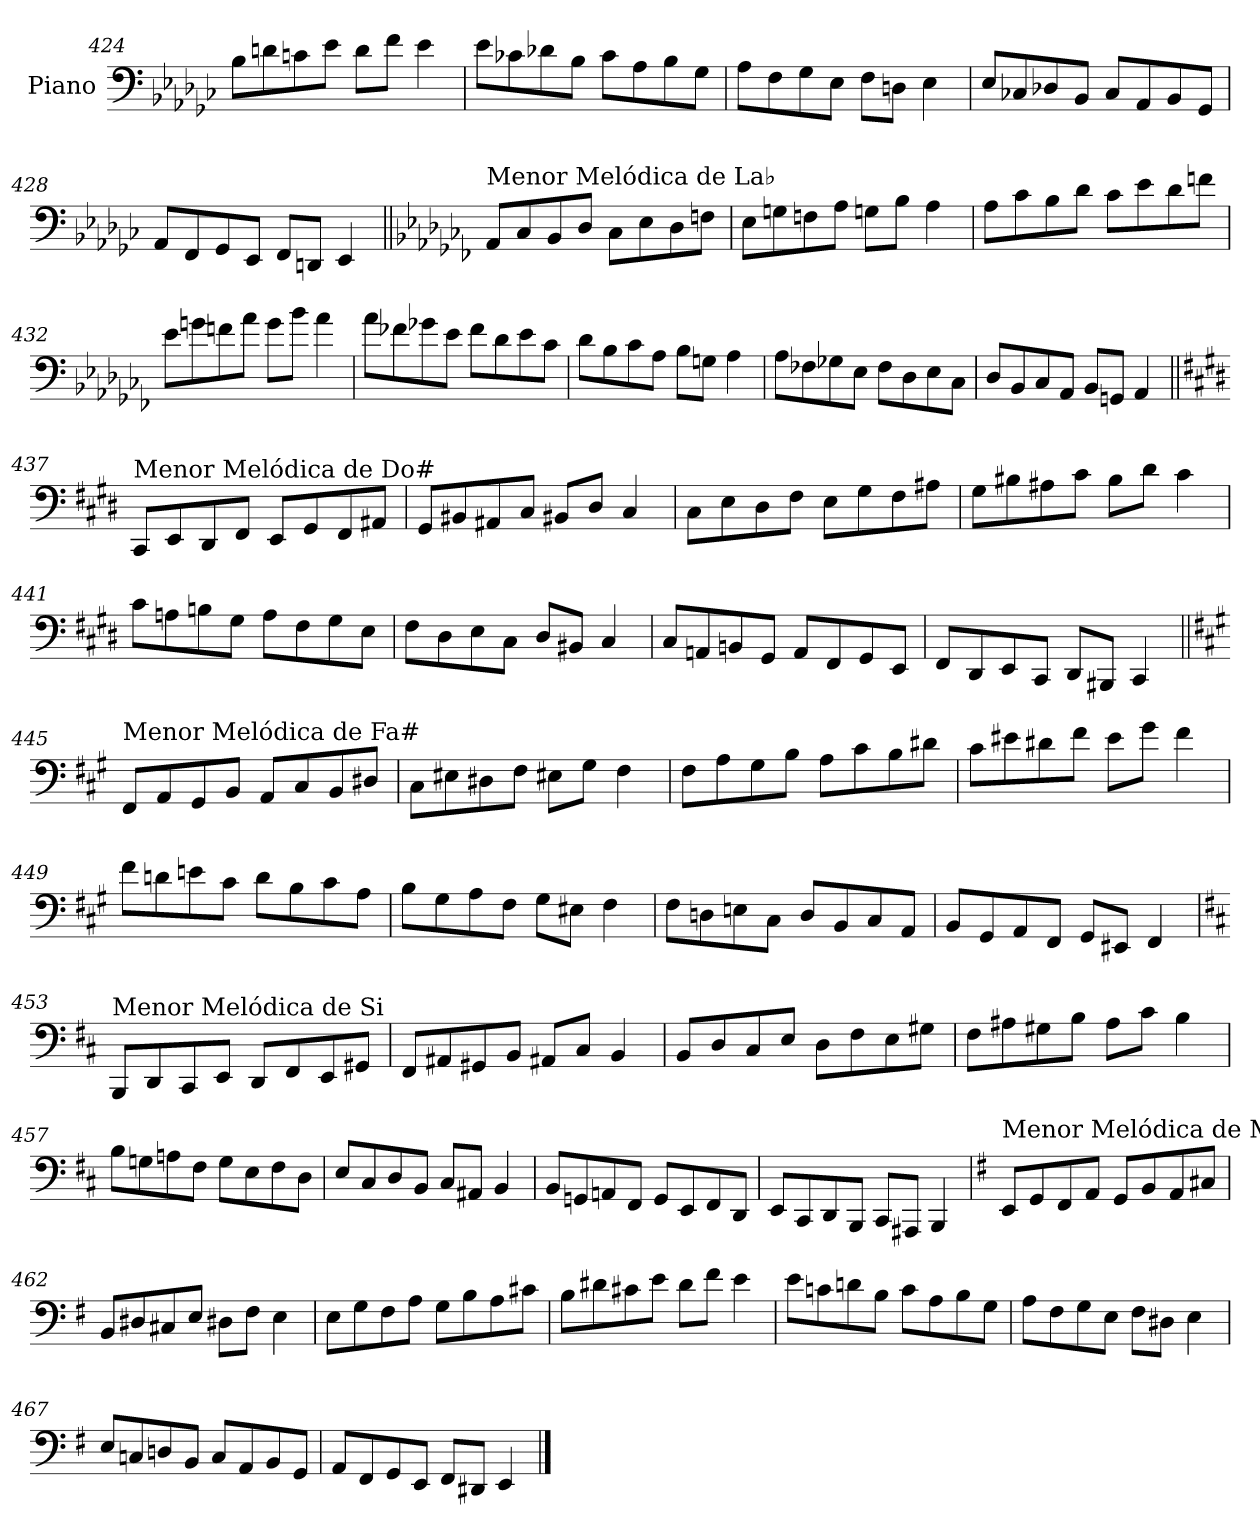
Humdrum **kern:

**kern
*part1
*staff1
*I"Piano
*I'Pno.
*clefF4
*k[b-e-a-d-g-c-]
=424
8B-\L
8dn\
8cn\
8e-\J
8d\L
8f\J
4e-\
!!LO:LB:g=z
=425
8e-\L
8c-X\
8d-X\
8B-\J
8c-\L
8A-\
8B-\
8G-\J
=426
8A-\L
8F\
8G-\
8E-\J
8F\L
8Dn\J
4E-\
=427
8E-/L
8C-X/
8D-X/
8BB-/J
8C-/L
8AA-/
8BB-/
8GG-/J
=428
8AA-/L
8FF/
8GG-/
8EE-/J
8FF/L
8DDn/J
4EE-/
!!LO:LB:g=z
=429||
*k[b-e-a-d-g-c-f-]
!LO:TX:a:t=Menor Melódica de La♭
8AA-/L
8C-/
8BB-/
8D-/J
8C-\L
8E-\
8D-\
8Fn\J
=430
8E-\L
8Gn\
8Fn\
8A-\J
8Gn\L
8B-\J
4A-\
=431
8A-\L
8c-\
8B-\
8d-\J
8c-\L
8e-\
8d-\
8fn\J
=432
8e-\L
8gn\
8fn\
8a-\J
8g\L
8b-\J
4a-\
!!LO:LB:g=z
=433
8a-\L
8f-X\
8g-X\
8e-\J
8f-\L
8d-\
8e-\
8c-\J
=434
8d-\L
8B-\
8c-\
8A-\J
8B-\L
8Gn\J
4A-\
=435
8A-\L
8F-X\
8G-X\
8E-\J
8F-\L
8D-\
8E-\
8C-\J
=436
8D-/L
8BB-/
8C-/
8AA-/J
8BB-/L
8GGn/J
4AA-/
!!LO:PB:g=z
=437||
*k[f#c#g#d#]
!LO:TX:a:t=Menor Melódica de Do#
8CC#/L
8EE/
8DD#/
8FF#/J
8EE/L
8GG#/
8FF#/
8AA#X/J
=438
8GG#/L
8BB#X/
8AA#X/
8C#/J
8BB#X/L
8D#/J
4C#/
=439
8C#\L
8E\
8D#\
8F#\J
8E\L
8G#\
8F#\
8A#X\J
=440
8G#\L
8B#X\
8A#X\
8c#\J
8B#\L
8d#\J
4c#\
!!LO:LB:g=z
=441
8c#\L
8An\
8Bn\
8G#\J
8A\L
8F#\
8G#\
8E\J
=442
8F#\L
8D#\
8E\
8C#\J
8D#/L
8BB#X/J
4C#/
=443
8C#/L
8AAn/
8BBn/
8GG#/J
8AA/L
8FF#/
8GG#/
8EE/J
=444
8FF#/L
8DD#/
8EE/
8CC#/J
8DD#/L
8BBB#X/J
4CC#/
!!LO:LB:g=z
=445||
*k[f#c#g#]
!LO:TX:a:t=Menor Melódica de Fa#
8FF#/L
8AA/
8GG#/
8BB/J
8AA/L
8C#/
8BB/
8D#X/J
=446
8C#\L
8E#X\
8D#X\
8F#\J
8E#X\L
8G#\J
4F#\
=447
8F#\L
8A\
8G#\
8B\J
8A\L
8c#\
8B\
8d#X\J
=448
8c#\L
8e#X\
8d#X\
8f#\J
8e#\L
8g#\J
4f#\
!!LO:LB:g=z
=449
8f#\L
8dn\
8en\
8c#\J
8d\L
8B\
8c#\
8A\J
=450
8B\L
8G#\
8A\
8F#\J
8G#\L
8E#X\J
4F#\
=451
8F#\L
8Dn\
8En\
8C#\J
8D/L
8BB/
8C#/
8AA/J
=452
8BB/L
8GG#/
8AA/
8FF#/J
8GG#/L
8EE#X/J
4FF#/
!!LO:LB:g=z
=453
*k[f#c#]
!LO:TX:a:t=Menor Melódica de Si
8BBB/L
8DD/
8CC#/
8EE/J
8DD/L
8FF#/
8EE/
8GG#X/J
=454
8FF#/L
8AA#X/
8GG#X/
8BB/J
8AA#X/L
8C#/J
4BB/
=455
8BB/L
8D/
8C#/
8E/J
8D\L
8F#\
8E\
8G#X\J
=456
8F#\L
8A#X\
8G#X\
8B\J
8A#\L
8c#\J
4B\
!!LO:LB:g=z
=457
8B\L
8Gn\
8An\
8F#\J
8G\L
8E\
8F#\
8D\J
=458
8E/L
8C#/
8D/
8BB/J
8C#/L
8AA#X/J
4BB/
=459
8BB/L
8GGn/
8AAn/
8FF#/J
8GG/L
8EE/
8FF#/
8DD/J
=460
8EE/L
8CC#/
8DD/
8BBB/J
8CC#/L
8AAA#X/J
4BBB/
!!LO:LB:g=z
=461
*k[f#]
!LO:TX:a:t=Menor Melódica de Mi
8EE/L
8GG/
8FF#/
8AA/J
8GG/L
8BB/
8AA/
8C#X/J
=462
8BB/L
8D#X/
8C#X/
8E/J
8D#X\L
8F#\J
4E\
=463
8E\L
8G\
8F#\
8A\J
8G\L
8B\
8A\
8c#X\J
=464
8B\L
8d#X\
8c#X\
8e\J
8d#\L
8f#\J
4e\
!!LO:LB:g=z
=465
8e\L
8cn\
8dn\
8B\J
8c\L
8A\
8B\
8G\J
=466
8A\L
8F#\
8G\
8E\J
8F#\L
8D#X\J
4E\
=467
8E/L
8Cn/
8Dn/
8BB/J
8C/L
8AA/
8BB/
8GG/J
=468
8AA/L
8FF#/
8GG/
8EE/J
8FF#/L
8DD#X/J
4EE/
==
*-
